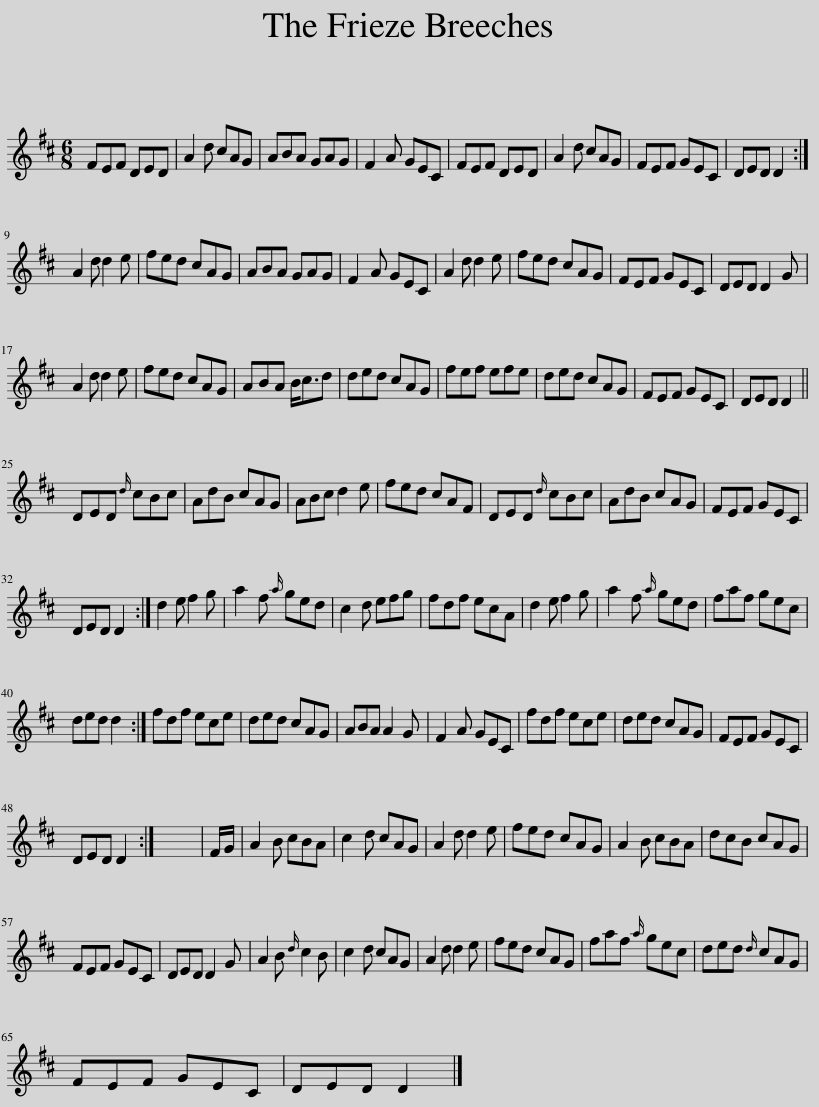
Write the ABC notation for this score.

X:1
L:1/8
M:6/8
I:linebreak $
K:D
V:1 treble
V:1
 FEF DED | A2 d cAG | ABA GAG | F2 A GEC | FEF DED | %5
 A2 d cAG | FEF GEC | DED D2 :|$ A2 d d2 e | fed cAG | %10
 ABA GAG | F2 A GEC | A2 d d2 e | fed cAG | FEF GEC | %15
 DED D2 G |$ A2 d d2 e | fed cAG | ABA B<cd | ded cAG | %20
 fef efe | ded cAG | FEF GEC | DED D2 ||$ DED{d} cBc | %25
 AdB cAG | ABc d2 e | fed cAF | DED{d} cBc | AdB cAG | %30
 FEF GEC |$ DED D2 :| d2 e f2 g | a2 f{a} ged | c2 d efg | %35
 fdf ecA | d2 e f2 g | a2 f{a} ged | faf gec |$ ded d2 :| %40
 fdf ece | ded cAG | ABA A2 G | F2 A GEC | fdf ece | %45
 ded cAG | FEF GEC |$ DED D2 :| x6 | F/G/ | %50
 A2 B cBA | c2 d cAG | A2 d d2 e | fed cAG | A2 B cBA | %55
 dcB cAG |$ FEF GEC | DED D2 G | A2 B{d} c2 B | c2 d cAG | %60
 A2 d d2 e | fed cAG | faf{a} gec | ded{d} cAG |$ FEF GEC | %65
 DED D2 |] %66
